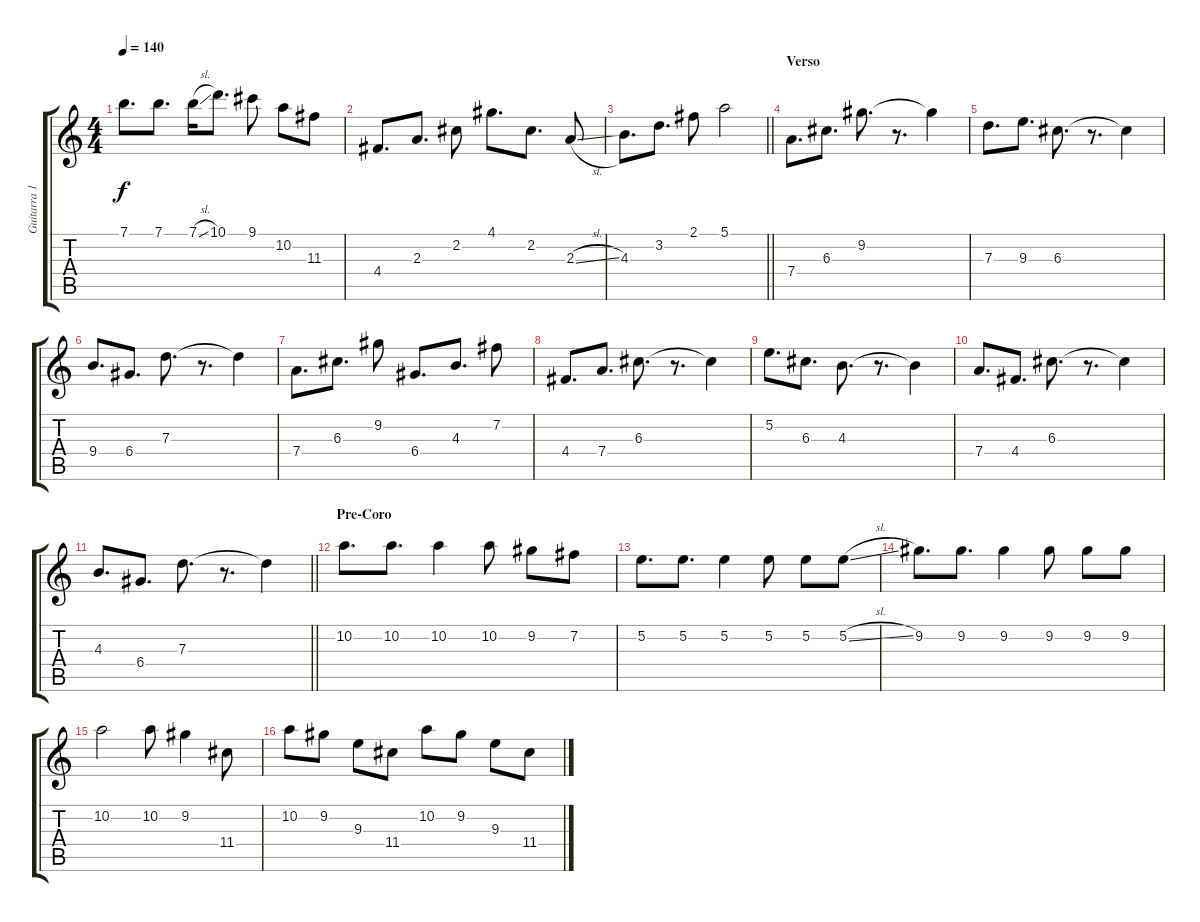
\track ("Guitarra 1" "Guitarra 1") {instrument distortionguitar}
\staff {score tabs}
\tuning (E4 B3 G3 D3 A2 E2) {hide}
\ts (4 4)
\tempo 140
\clef g2
\ks c
7.1.8{d dy f} 7.1.8{d} 7.1{sl}.16 10.1.8{d} 9.1.8 10.2.8 11.3.8 |
4.4.8{d} 2.3.8{d} 2.2.8 4.1.8{d} 2.2.8{d} 2.3{sl}.8 |
\barLineRight lightlight
4.3.8{d} 3.2.8{d} 2.1.8 5.1.2 |
\section ("" "Verso")
7.4.8{d} 6.3.8{d} 9.2.8{d} r.8{d} 9.2{t}.4 |
7.3.8{d} 9.3.8{d} 6.3.8{d} r.8{d} 6.3{t}.4 |
9.4.8{d} 6.4.8{d} 7.3.8{d} r.8{d} 7.3{t}.4 |
7.4.8{d} 6.3.8{d} 9.2.8 6.4.8{d} 4.3.8{d} 7.2.8 |
4.4.8{d} 7.4.8{d} 6.3.8{d} r.8{d} 6.3{t}.4 |
5.2.8{d} 6.3.8{d} 4.3.8{d} r.8{d} 4.3{t}.4 |
7.4.8{d} 4.4.8{d} 6.3.8{d} r.8{d} 6.3{t}.4 |
\barLineRight lightlight
4.3.8{d} 6.4.8{d} 7.3.8{d} r.8{d} 7.3{t}.4 |
\section ("" "Pre-Coro")
10.2.8{d} 10.2.8{d} 10.2.4 10.2.8 9.2.8 7.2.8 |
5.2.8{d} 5.2.8{d} 5.2.4 5.2.8 5.2.8 5.2{sl}.8 |
9.2.8{d} 9.2.8{d} 9.2.4 9.2.8 9.2.8 9.2.8 |
10.2.2 10.2.8 9.2.4 11.4.8 |
10.2.8 9.2.8 9.3.8 11.4.8 10.2.8 9.2.8 9.3.8 11.4.8
